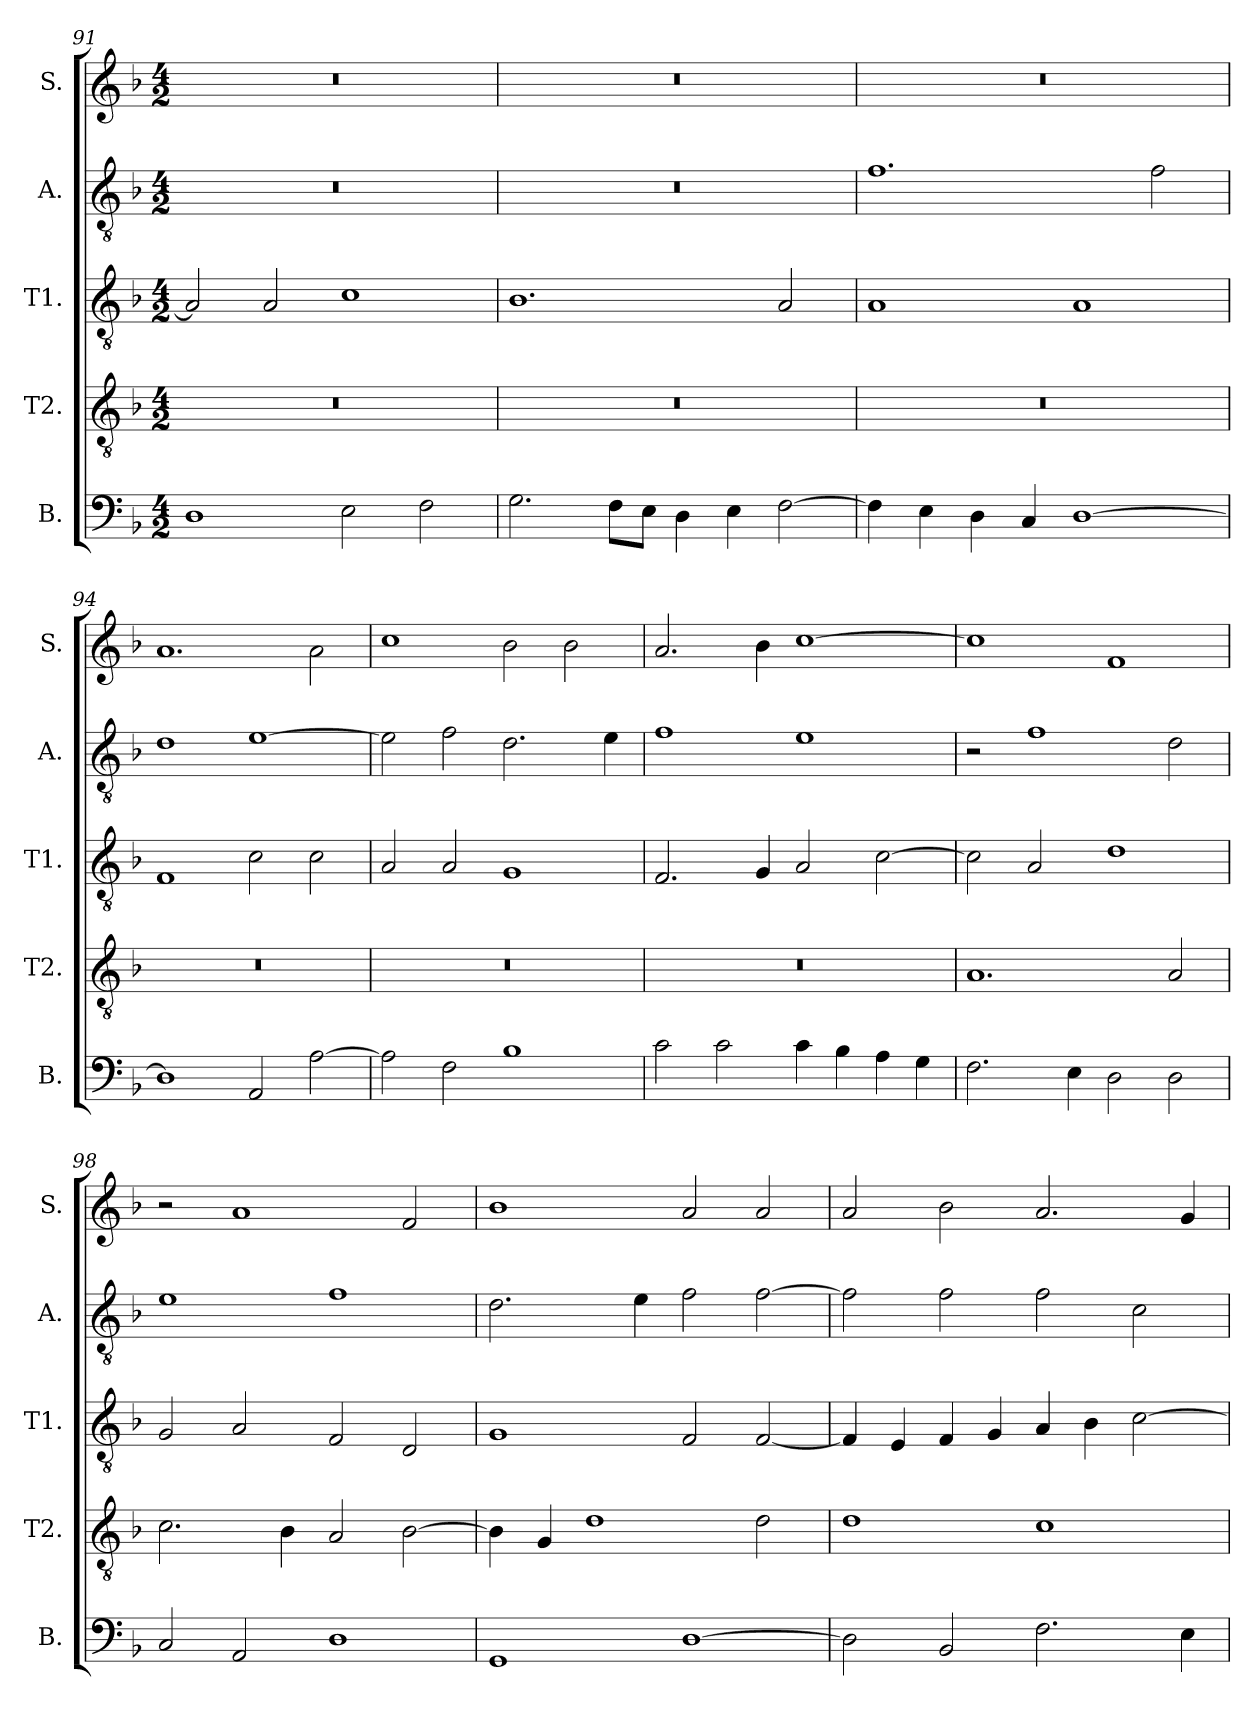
**kern	**kern	**kern	**kern	**kern
*part5	*part4	*part3	*part2	*part1
*staff5	*staff4	*staff3	*staff2	*staff1
*I"B.	*I"T2.	*I"T1.	*I"A.	*I"S.
*I'B.	*I'T2.	*I'T1.	*I'A.	*I'S.
*clefF4	*clefGv2	*clefGv2	*clefGv2	*clefG2
*k[b-]	*k[b-]	*k[b-]	*k[b-]	*k[b-]
*F:	*F:	*F:	*F:	*F:
*M4/2	*M4/2	*M4/2	*M4/2	*M4/2
=91	=91	=91	=91	=91
1D	0r	2A/]	0r	0r
.	.	2A/	.	.
2E\	.	1c	.	.
2F\	.	.	.	.
=92	=92	=92	=92	=92
2.G\	0r	1.B-	0r	0r
8F\L	.	.	.	.
8E\J	.	.	.	.
4D\	.	.	.	.
4E\	.	.	.	.
[2F\	.	2A/	.	.
!!LO:PB:g=z
=93	=93	=93	=93	=93
4F\]	0r	1A	1.f	0r
4E\	.	.	.	.
4D\	.	.	.	.
4C/	.	.	.	.
[1D	.	1A	.	.
.	.	.	2f\	.
=94	=94	=94	=94	=94
1D]	0r	1F	1d	1.a
2AA/	.	2c\	[1e	.
[2A\	.	2c\	.	2a\
=95	=95	=95	=95	=95
2A\]	0r	2A/	2e\]	1cc
2F\	.	2A/	2f\	.
1B-	.	1G	2.d\	2b-\
.	.	.	.	2b-\
.	.	.	4e\	.
=96	=96	=96	=96	=96
2c\	0r	2.F/	1f	2.a/
2c\	.	.	.	.
.	.	4G/	.	4b-\
4c\	.	2A/	1e	[1cc
4B-\	.	.	.	.
4A\	.	[2c\	.	.
4G\	.	.	.	.
!!LO:LB:g=z
=97	=97	=97	=97	=97
2.F\	1.A	2c\]	2r	1cc]
.	.	2A/	1f	.
4E\	.	.	.	.
2D\	.	1d	.	1f
2D\	2A/	.	2d\	.
=98	=98	=98	=98	=98
2C/	2.c\	2G/	1e	2r
2AA/	.	2A/	.	1a
.	4B-\	.	.	.
1D	2A/	2F/	1f	.
.	[2B-\	2D/	.	2f/
=99	=99	=99	=99	=99
1GG	4B-\]	1G	2.d\	1b-
.	4G/	.	.	.
.	1d	.	.	.
.	.	.	4e\	.
[1D	.	2F/	2f\	2a/
.	2d\	[2F/	[2f\	2a/
=100	=100	=100	=100	=100
2D\]	1d	4F/]	2f\]	2a/
.	.	4E/	.	.
2BB-/	.	4F/	2f\	2b-\
.	.	4G/	.	.
2.F\	1c	4A/	2f\	2.a/
.	.	4B-\	.	.
.	.	[2c\	2c\	.
4E\	.	.	.	4g/
=	=	=	=	=
*-	*-	*-	*-	*-
